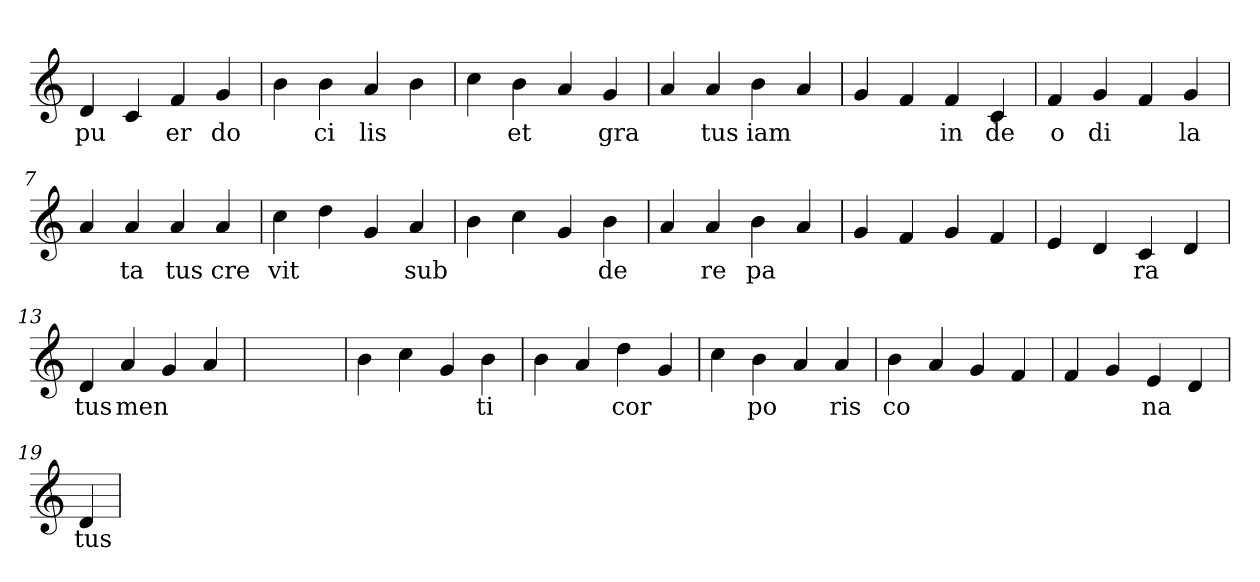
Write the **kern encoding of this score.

**kern	**text
*part1	*part1
*staff1	*staff1
*clefG2	*
=1	=1
4d	pu
4c	.
4f	er
4g	do
=2	=2
4b	.
4b	ci
4a	lis
4b	.
=3	=3
4cc	.
4b	et
4a	.
4g	gra
=4	=4
4a	.
4a	tus
4b	iam
4a	.
=5	=5
4g	.
4f	.
4f	in
4c	de
=6	=6
4f	o
4g	di
4f	.
4g	la
=7	=7
4a	.
4a	ta
4a	tus
4a	cre
=8	=8
4cc	vit
4dd	.
4g	.
4a	sub
=9	=9
4b	.
4cc	.
4g	.
4b	de
=10	=10
4a	.
4a	re
4b	pa
4a	.
=11	=11
4g	.
4f	.
4g	.
4f	.
=12	=12
4e	.
4d	.
4c	ra
4d	.
=13	=13
4d	tus
4a	men
4g	.
4a	.
=14	=14
1ryy	.
=14	=14
4b	.
4cc	.
4g	.
4b	ti
=15	=15
4b	.
4a	.
4dd	cor
4g	.
=16	=16
4cc	.
4b	po
4a	.
4a	ris
=17	=17
4b	co
4a	.
4g	.
4f	.
=18	=18
4f	.
4g	.
4e	na
4d	.
=19	=19
4d	tus
=	=
*-	*-
